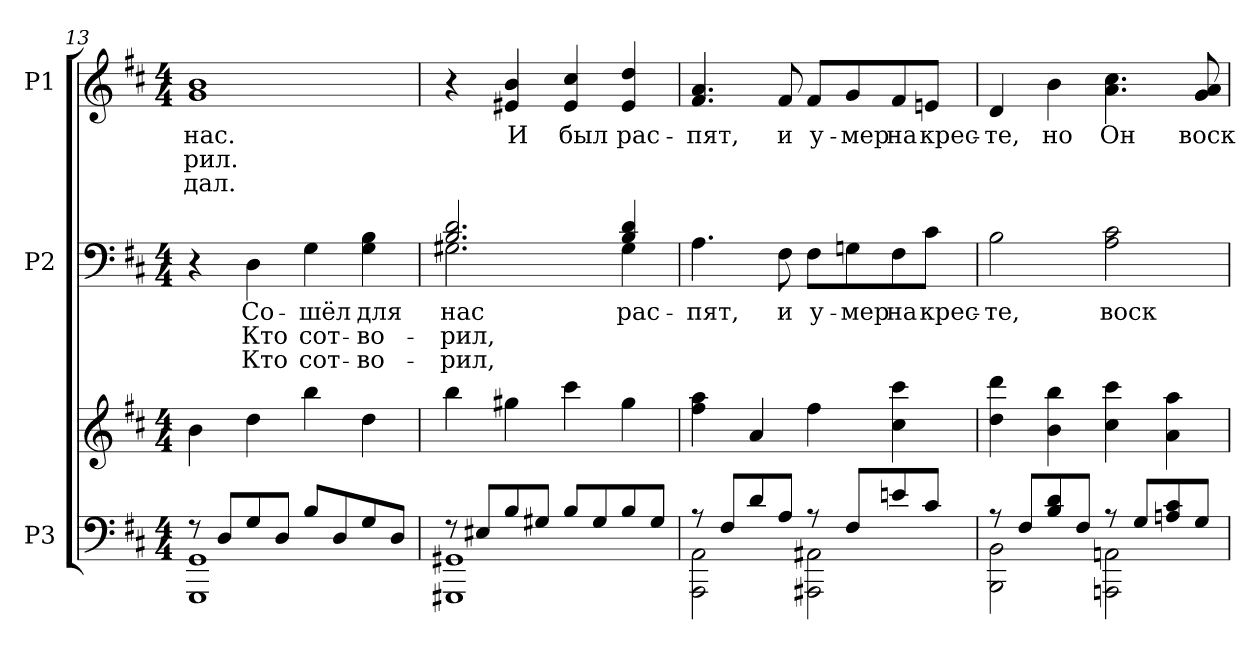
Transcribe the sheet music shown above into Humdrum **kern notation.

**kern	**kern	**kern	**text	**text	**text	**kern	**text	**text	**text
*part3	*part3	*part2	*part2	*part2	*part2	*part1	*part1	*part1	*part1
*staff4	*staff3	*staff2	*staff2	*staff2	*staff2	*staff1	*staff1	*staff1	*staff1
*I"P3	*	*I"P2	*	*	*	*I"P1	*	*	*
*clefF4	*clefG2	*clefF4	*	*	*	*clefG2	*	*	*
*k[f#c#]	*k[f#c#]	*k[f#c#]	*	*	*	*k[f#c#]	*	*	*
*D:	*D:	*D:	*	*	*	*D:	*	*	*
*M4/4	*M4/4	*M4/4	*	*	*	*M4/4	*	*	*
=13	=13	=13	=13	=13	=13	=13	=13	=13	=13
*^	*	*	*	*	*	*	*	*	*
!	!	!	!	!	!	!	!	!LO:LY:b:color=#000000	!LO:LY:b:color=#000000	!LO:LY:b:color=#000000
8r	1GGGi 1GGi	4bi\	4r	.	.	.	1gi 1bi	нас.	-рил.	-дал.
8Di/L	.	.	.	.	.	.	.	.	.	.
!	!	!	!	!LO:LY:a:color=#000000	!LO:LY:a:color=#000000	!LO:LY:a:color=#000000	!	!	!	!
8Gi/	.	4ddi\	4Di\	Со-	Кто	Кто	.	.	.	.
8Di/J	.	.	.	.	.	.	.	.	.	.
!	!	!	!	!LO:LY:a:color=#000000	!LO:LY:a:color=#000000	!LO:LY:a:color=#000000	!	!	!	!
8Bi/L	.	4bbi\	4Gi\	-шёл	сот-	-сот-	.	.	.	.
8Di/	.	.	.	.	.	.	.	.	.	.
!	!	!	!	!LO:LY:a:color=#000000	!LO:LY:a:color=#000000	!LO:LY:a:color=#000000	!	!	!	!
8Gi/	.	4ddi\	4Gi\ 4Bi	для	-во-	-во-	.	.	.	.
8Di/J	.	.	.	.	.	.	.	.	.	.
=14	=14	=14	=14	=14	=14	=14	=14	=14	=14	=14
!	!	!	!	!LO:LY:a:color=#000000	!LO:LY:a:color=#000000	!LO:LY:a:color=#000000	!	!	!	!
*	*	*	*^	*	*	*	*	*	*	*
8r	1GGG#Xi 1GG#Xi	4bbi\	2.Bi/ 2.di	2.G#Xi\	нас	-рил,	рил,	4r	.	.	.
8E#Xi/L	.	.	.	.	.	.	.	.	.	.	.
!	!	!	!	!	!	!	!	!	!LO:LY:b:color=#000000	!	!
8Bi/	.	4gg#Xi\	.	.	.	.	.	4e#Xi/ 4bi	И	.	.
8G#Xi/J	.	.	.	.	.	.	.	.	.	.	.
!	!	!	!	!	!	!	!	!	!LO:LY:b:color=#000000	!	!
8Bi/L	.	4ccc#i\	.	.	.	.	.	4e#i/ 4cc#i	был	.	.
8G#i/	.	.	.	.	.	.	.	.	.	.	.
!	!	!	!	!	!LO:LY:a:color=#000000	!	!	!	!	!	!
!	!	!	!	!	!	!	!	!	!LO:LY:b:color=#000000	!	!
8Bi/	.	4gg#i\	4Bi/ 4di	4G#i\	рас-	.	.	4e#i/ 4ddi	рас-	.	.
8G#i/J	.	.	.	.	.	.	.	.	.	.	.
*	*	*	*v	*v	*	*	*	*	*	*	*
=15	=15	=15	=15	=15	=15	=15	=15	=15	=15	=15
!	!	!	!	!LO:LY:a:color=#000000	!	!	!	!	!	!
!	!	!	!	!	!	!	!	!LO:LY:b:color=#000000	!	!
8r	2AAAi\ 2AAi	4ff#i\ 4aai	4.Ai\	-пят,	.	.	4.f#i/ 4.ai	-пят,	.	.
8F#i/L	.	.	.	.	.	.	.	.	.	.
8di/	.	4ai/	.	.	.	.	.	.	.	.
!	!	!	!	!LO:LY:a:color=#000000	!	!	!	!	!	!
!	!	!	!	!	!	!	!	!LO:LY:b:color=#000000	!	!
8Ai/J	.	.	8F#i\	и	.	.	8f#i/	и	.	.
!	!	!	!	!LO:LY:a:color=#000000	!	!	!	!	!	!
!	!	!	!	!	!	!	!	!LO:LY:b:color=#000000	!	!
8r	2AAA#Xi\ 2AA#Xi	4ff#i\	8F#i\L	у-	.	.	8f#i/L	у-	.	.
!	!	!	!	!LO:LY:a:color=#000000	!	!	!	!	!	!
!	!	!	!	!	!	!	!	!LO:LY:b:color=#000000	!	!
8F#i/L	.	.	8Gni\	-мер	.	.	8gi/	-мер	.	.
!	!	!	!	!LO:LY:a:color=#000000	!	!	!	!	!	!
!	!	!	!	!	!	!	!	!LO:LY:b:color=#000000	!	!
8eni/	.	4cc#i\ 4ccc#i	8F#i\	на	.	.	8f#i/	на	.	.
!	!	!	!	!LO:LY:a:color=#000000	!	!	!	!	!	!
!	!	!	!	!	!	!	!	!LO:LY:b:color=#000000	!	!
8c#i/J	.	.	8c#i\J	крес-	.	.	8eni/J	крес-	.	.
!!LO:PB:g=z
=16	=16	=16	=16	=16	=16	=16	=16	=16	=16	=16
!	!	!	!	!LO:LY:a:color=#000000	!	!	!	!	!	!
!	!	!	!	!	!	!	!	!LO:LY:b:color=#000000	!	!
8r	2BBBi\ 2BBi	4ddi\ 4dddi	2Bi\	-те,	.	.	4di/	-те,	.	.
8F#i/L	.	.	.	.	.	.	.	.	.	.
!	!	!	!	!	!	!	!	!LO:LY:b:color=#000000	!	!
8Bi/ 8di	.	4bi\ 4bbi	.	.	.	.	4bi\	но	.	.
8F#i/J	.	.	.	.	.	.	.	.	.	.
!	!	!	!	!LO:LY:a:color=#000000	!	!	!	!	!	!
!	!	!	!	!	!	!	!	!LO:LY:b:color=#000000	!	!
8r	2AAAni\ 2AAni	4cc#i\ 4ccc#i	2Ai\ 2c#i	воск-	.	.	4.ai\ 4.cc#i	Он	.	.
8Gi/L	.	.	.	.	.	.	.	.	.	.
8Ani/ 8c#i	.	4ai\ 4aai	.	.	.	.	.	.	.	.
!	!	!	!	!	!	!	!	!LO:LY:b:color=#000000	!	!
8Gi/J	.	.	.	.	.	.	8gi/ 8ai	воск-	.	.
*v	*v	*	*	*	*	*	*	*	*	*
=	=	=	=	=	=	=	=	=	=
*-	*-	*-	*-	*-	*-	*-	*-	*-	*-
